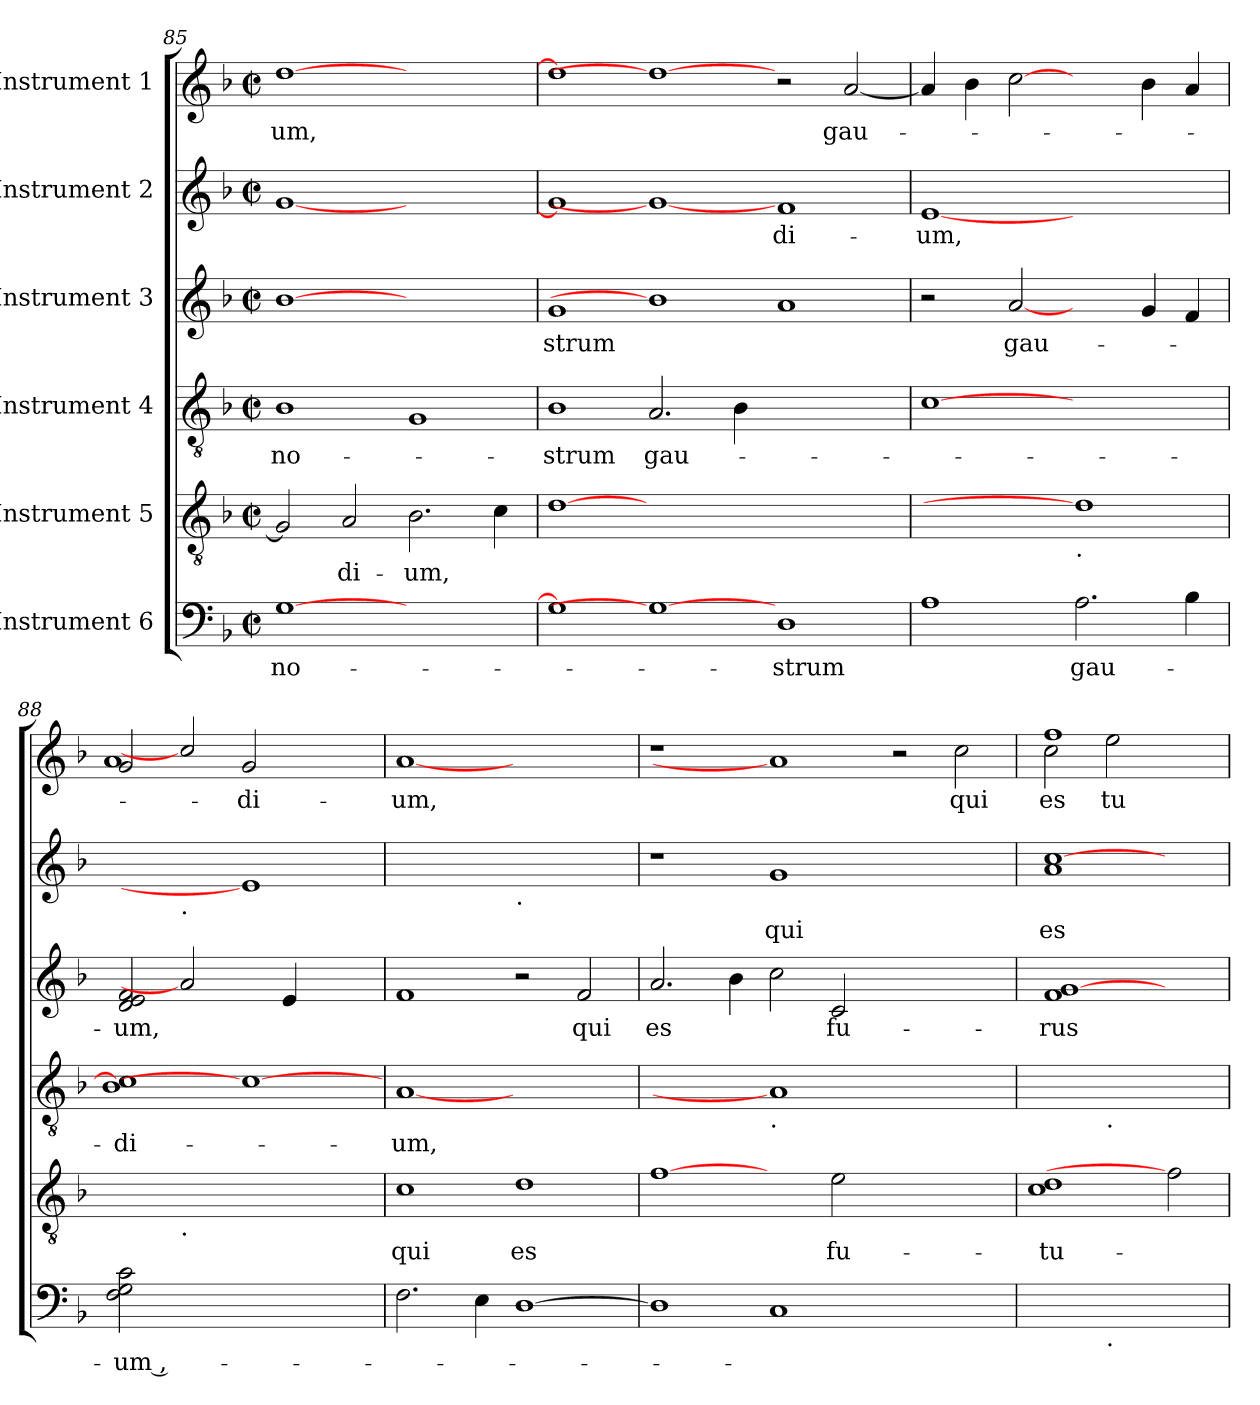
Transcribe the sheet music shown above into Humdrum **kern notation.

**kern	**text	**kern	**text	**kern	**text	**kern	**text	**kern	**text	**kern	**text
*part6	*part6	*part5	*part5	*part4	*part4	*part3	*part3	*part2	*part2	*part1	*part1
*staff6	*staff6	*staff5	*staff5	*staff4	*staff4	*staff3	*staff3	*staff2	*staff2	*staff1	*staff1
*I"Instrument 6	*	*I"Instrument 5	*	*I"Instrument 4	*	*I"Instrument 3	*	*I"Instrument 2	*	*I"Instrument 1	*
!!LO:LB:g=z
*clefF4	*	*clefGv2	*	*clefGv2	*	*clefG2	*	*clefG2	*	*clefG2	*
*k[b-]	*	*k[b-]	*	*k[b-]	*	*k[b-]	*	*k[b-]	*	*k[b-]	*
*F:	*	*F:	*	*F:	*	*F:	*	*F:	*	*F:	*
*M2/2	*	*M2/2	*	*M2/2	*	*M2/2	*	*M2/2	*	*M2/2	*
*met(c|)	*	*met(c|)	*	*met(c|)	*	*met(c|)	*	*met(c|)	*	*met(c|)	*
=85	=85	=85	=85	=85	=85	=85	=85	=85	=85	=85	=85
!	!LO:LY:b	!	!	!	!LO:LY:b	!	!	!	!	!	!LO:LY:b
[>1G	no-	2G/]	.	1B-	no-	[1b-	.	[<1g	.	[>1dd	-um,
!	!	!	!LO:LY:b	!	!	!	!	!	!	!	!
.	.	2A/	-di-	.	.	.	.	.	.	.	.
!	!	!	!LO:LY:b	!	!	!	!	!	!	!	!
1ryy	.	2.B-\	-um,	1G	.	1ryy	.	1ryy	.	1ryy	.
.	.	4c\	.	.	.	.	.	.	.	.	.
=86	=86	=86	=86	=86	=86	=86	=86	=86	=86	=86	=86
!	!	!	!	!	!LO:LY:b	!	!LO:LY:b	!	!	!	!
1G]	.	[1d	.	1B-	-strum	1g	-strum	1g]	.	1dd]	.
!	!	!	!	!	!LO:LY:b	!	!	!	!	!	!
1G_	.	0ryy	.	2.A/	gau-	1b-]	.	1g_	.	1dd_	.
.	.	.	.	4B-\	.	.	.	.	.	.	.
!	!LO:LY:b	!	!	!	!	!	!	!	!LO:LY:b	!	!
1D	-strum	.	.	1ryy	.	1a	.	1f	-di-	2r	.
!	!	!	!	!	!	!	!	!	!	!	!LO:LY:b
.	.	.	.	.	.	.	.	.	.	[<2a/	gau-
=87	=87	=87	=87	=87	=87	=87	=87	=87	=87	=87	=87
!	!	!	!	!	!	!	!	!	!LO:LY:b	!	!
1A	.	1ryy	.	[>1c	.	2r	.	[1e	-um,	4a/]	.
.	.	.	.	.	.	.	.	.	.	4b-\	.
!	!	!	!	!	!	!	!LO:LY:b	!	!	!	!
.	.	.	.	.	.	[2a	gau-	.	.	[2cc	.
!	!	!LO:TX:b:t=.	!	!	!	!	!	!	!	!	!
!	!LO:LY:b	!	!	!	!	!	!	!	!	!	!
2.A\	gau-	1d]	.	1ryy	.	2ryy	.	1ryy	.	2ryy	.
.	.	.	.	.	.	4g/	.	.	.	4b-\	.
4B-\	.	.	.	.	.	4f/	.	.	.	4a/	.
=88	=88	=88	=88	=88	=88	=88	=88	=88	=88	=88	=88
!	!LO:LY:b	!	!	!	!LO:LY:b	!	!LO:LY:b	!	!	!	!
*	*	*^	*	*	*	*	*	*^	*	*^	*
2F 2G 2c	-um ,-	1ryy	2ryy	.	1B- 1c]	-di-	2d/ 2e/ 2f/	-um,	1ryy	2ryy	.	2g/	1a	.
!	!	!	!	!	!	!	!	!	!	!LO:TX:b:t=.	!	!	!	!
!	!	!	!LO:TX:b:t=.	!	!	!	!	!	!	!	!	!	!	!
2ryy	.	.	1.ryy	.	.	.	2a]	.	.	1.ryy	.	2cc]	.	.
!	!	!	!	!	!	!	!	!	!	!	!	!	!	!LO:LY:b
1ryy	.	1ryy	.	.	1c_	.	4ryy	.	1e]	.	.	2g/	2ryy	-di-
.	.	.	.	.	.	.	4e/	.	.	.	.	.	.	.
.	.	.	.	.	.	.	2ryy	.	.	.	.	2ryy	2ryy	.
=89	=89	=89	=89	=89	=89	=89	=89	=89	=89	=89	=89	=89	=89	=89
!	!	!	!	!LO:LY:b	!	!LO:LY:b	!	!	!	!	!	!	!	!LO:LY:b
*	*	*	*	*	*	*	*	*	*v	*v	*	*	*	*
*	*	*v	*v	*	*	*	*	*	*	*	*v	*v	*
2.F\	.	1c	qui	[1A	-um,	1f	.	1ryy	.	[1a	-um,
4E\	.	.	.	.	.	.	.	.	.	.	.
!	!	!	!	!	!	!	!	!LO:TX:b:t=.	!	!	!
!	!	!	!LO:LY:b	!	!	!	!	!	!	!	!
[>1D	.	1d	es	1ryy	.	2r	.	1ryy	.	1ryy	.
!	!	!	!	!	!	!	!LO:LY:b	!	!	!	!
.	.	.	.	.	.	2f/	qui	.	.	.	.
=90	=90	=90	=90	=90	=90	=90	=90	=90	=90	=90	=90
!	!	!	!	!	!	!	!LO:LY:b	!	!	!	!
1D]	.	[1f	.	1ryy	.	2.a/	es	1r	.	1r	.
.	.	.	.	.	.	4b-\	.	.	.	.	.
!	!	!	!	!LO:TX:b:t=.	!	!	!	!	!	!	!
!	!	!	!	!	!	!	!	!	!LO:LY:b	!	!
1C	.	2ryy	.	1A]	.	2cc\	.	1g	qui	1a]	.
!	!	!	!LO:LY:b	!	!	!	!LO:LY:b	!	!	!	!
.	.	2e\	fu-	.	.	2c/	fu-	.	.	.	.
1ryy	.	1ryy	.	1ryy	.	1ryy	.	1ryy	.	2r	.
!	!	!	!	!	!	!	!	!	!	!	!LO:LY:b
.	.	.	.	.	.	.	.	.	.	2cc\	qui
=91	=91	=91	=91	=91	=91	=91	=91	=91	=91	=91	=91
!	!	!	!LO:LY:b	!	!	!	!LO:LY:b	!	!LO:LY:b	!	!LO:LY:b
*	*	*	*	*	*	*	*	*	*	*^	*
!	!	!	!	!	!	!	!	!	!	!	!	!LO:LY:b
*^	*	*	*	*^	*	*	*	*	*	*	*	*
1ryy	2ryy	.	1c 1d	-tu-	1ryy	2ryy	.	1f [>1g	-rus	1a [>1cc	es	1ff	2cc\	es
!	!	!	!	!	!	!LO:TX:b:t=.	!	!	!	!	!	!	!	!
!	!LO:TX:b:t=.	!	!	!	!	!	!	!	!	!	!	!	!	!
!	!	!	!	!	!	!	!	!	!	!	!	!	!	!LO:LY:b
.	1ryy	.	.	.	.	1ryy	.	.	.	.	.	.	2ee\	-tu-
2ryy	.	.	2f]	.	2ryy	.	.	2ryy	.	2ryy	.	2ryy	2ryy	.
*v	*v	*	*	*	*v	*v	*	*	*	*	*	*v	*v	*
=	=	=	=	=	=	=	=	=	=	=	=
*-	*-	*-	*-	*-	*-	*-	*-	*-	*-	*-	*-
